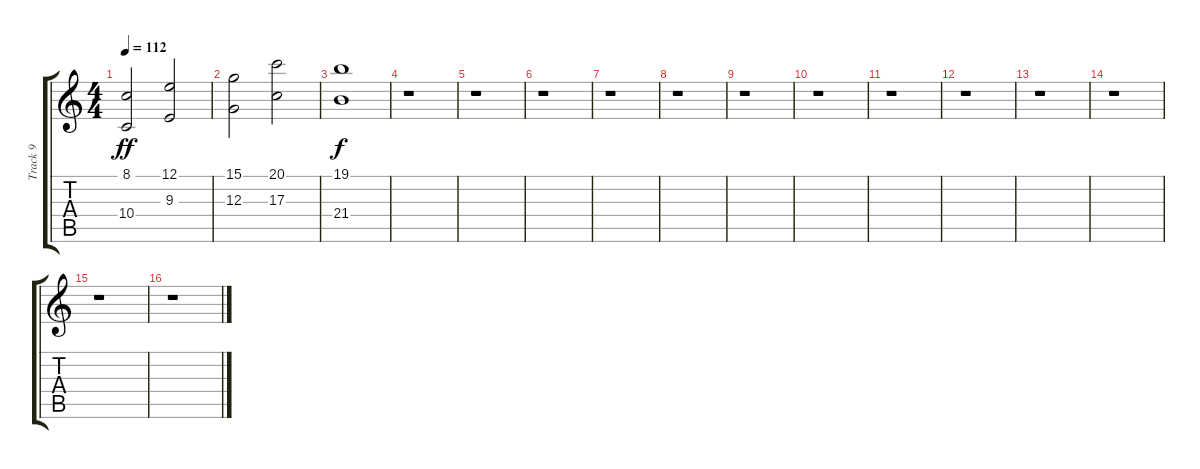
\track ("Track 9" "Track 9") {instrument synthbrass1}
\staff {score tabs}
\tuning (E4 B3 G3 D3 A2 E2) {hide}
\ts (4 4)
\tempo 112
\clef g2
\ks c
(8.1 10.4).2{dy ff} (12.1 9.3).2 |
(15.1 12.3).2 (20.1 17.3).2 |
(19.1 21.4).1{dy f} |
r.1 |
r.1 |
r.1 |
r.1 |
r.1 |
r.1 |
r.1 |
r.1 |
r.1 |
r.1 |
r.1 |
r.1 |
r.1
